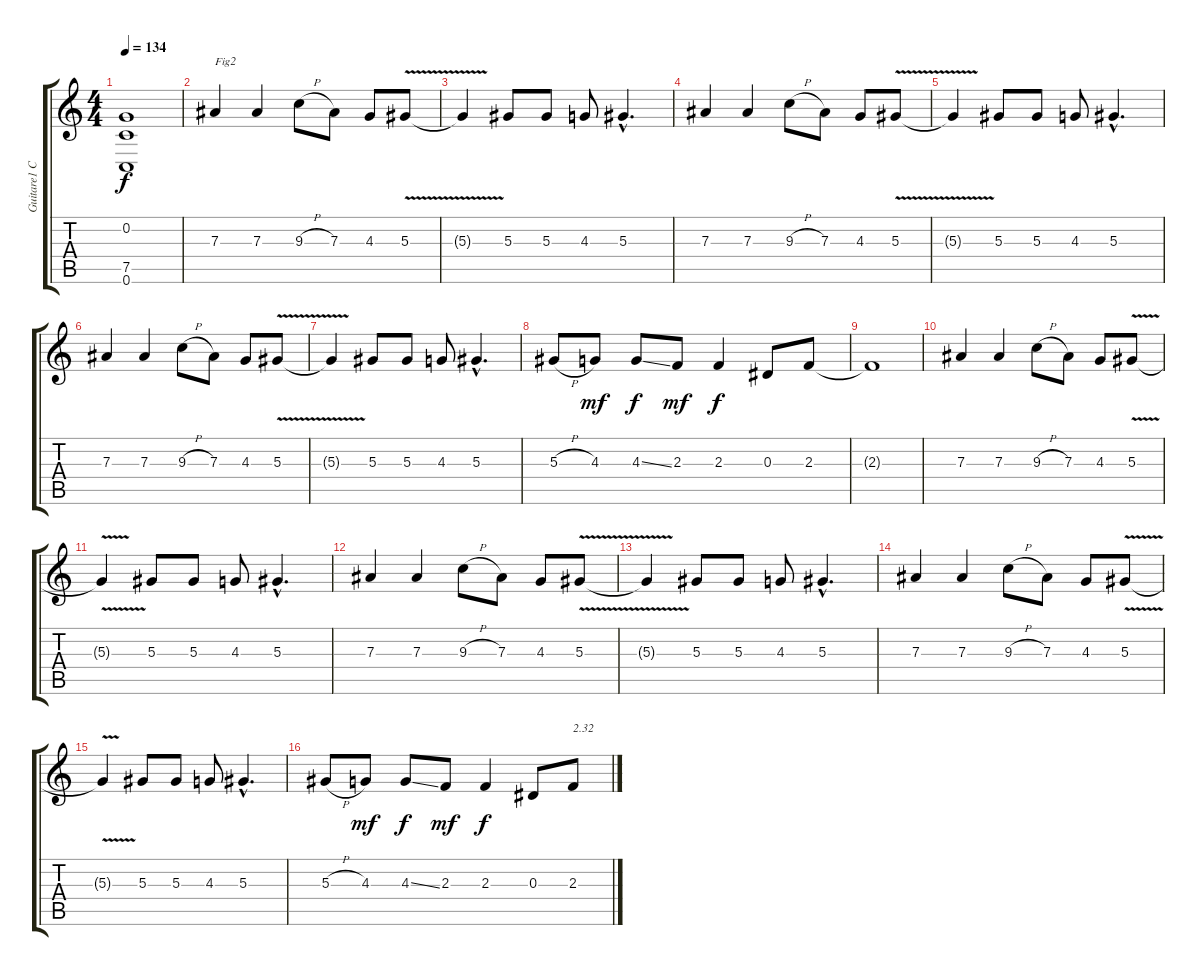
\track ("Guitare1 C " "Guitare1 C") {instrument distortionguitar}
\staff {score tabs}
\tuning (C4 G3 Eb3 Bb2 F2 C2) {hide}
\ts (4 4)
\tempo 134
\clef g2
\ks c
(0.2{t} 7.5{t} 0.6{t}).1{dy f} |
7.3.4{txt "Fig2"} 7.3.4 9.3{h}.8 7.3.8 4.3.8 5.3{v}.8 |
5.3{t}.4 5.3.8 5.3.8 4.3.8 5.3{hac}.4{d} |
7.3.4 7.3.4 9.3{h}.8 7.3.8 4.3.8 5.3{v}.8 |
5.3{t}.4 5.3.8 5.3.8 4.3.8 5.3{hac}.4{d} |
7.3.4 7.3.4 9.3{h}.8 7.3.8 4.3.8 5.3{v}.8 |
5.3{t}.4 5.3.8 5.3.8 4.3.8 5.3{hac}.4{d} |
5.3{h}.8 4.3.8{dy mf} 4.3{ss}.8{dy f} 2.3.8{dy mf} 2.3.4{dy f} 0.3.8 2.3.8 |
2.3{t}.1 |
7.3.4 7.3.4 9.3{h}.8 7.3.8 4.3.8 5.3{v}.8 |
5.3{t}.4 5.3.8 5.3.8 4.3.8 5.3{hac}.4{d} |
7.3.4 7.3.4 9.3{h}.8 7.3.8 4.3.8 5.3{v}.8 |
5.3{t}.4 5.3.8 5.3.8 4.3.8 5.3{hac}.4{d} |
7.3.4 7.3.4 9.3{h}.8 7.3.8 4.3.8 5.3{v}.8 |
5.3{t}.4 5.3.8 5.3.8 4.3.8 5.3{hac}.4{d} |
5.3{h}.8 4.3.8{dy mf} 4.3{ss}.8{dy f} 2.3.8{dy mf} 2.3.4{dy f} 0.3.8 2.3.8{txt "2.32"}
